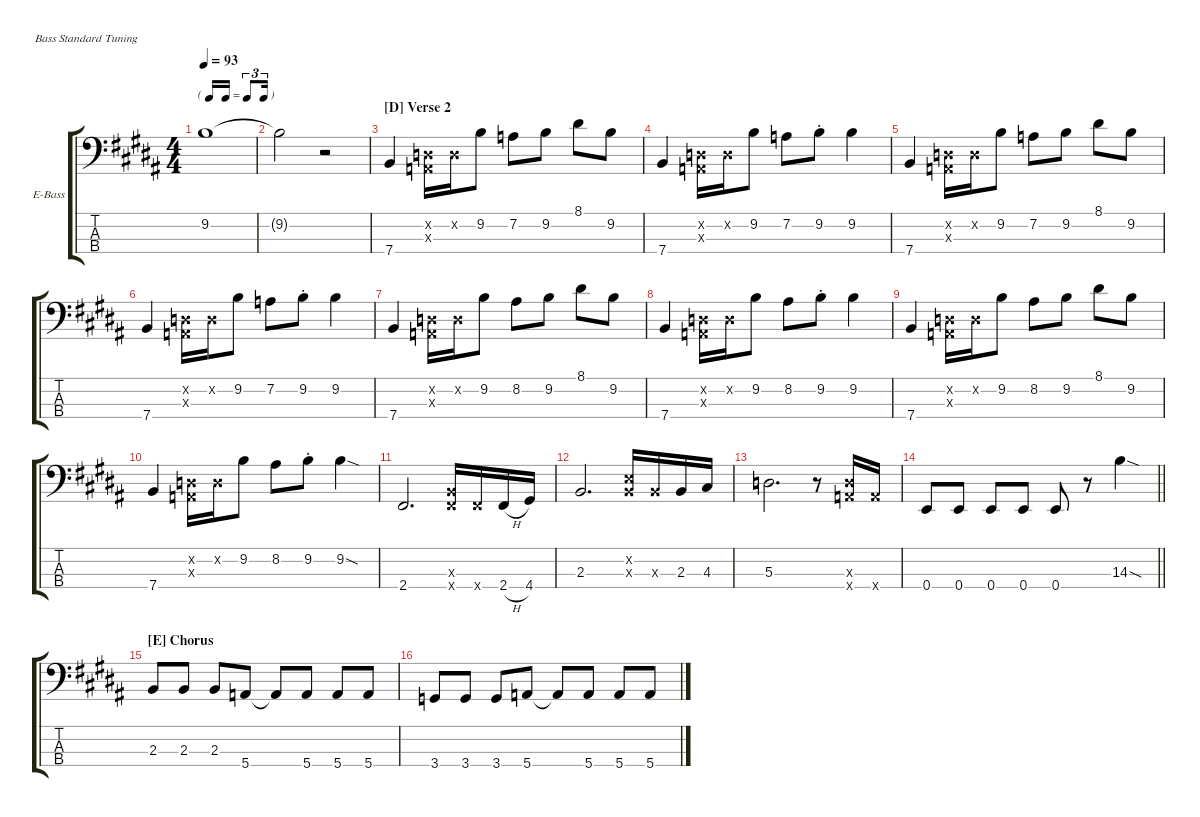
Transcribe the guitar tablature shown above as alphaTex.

\hideDynamics
\bracketExtendMode groupsimilarinstruments
\firstSystemTrackNameOrientation horizontal
\otherSystemsTrackNameOrientation horizontal
\track ("Bass" "E-Bass") {multiBarRest instrument electricbasspick}
\staff {score tabs}
\tuning (G2 D2 A1 E1)
\ts (4 4)
\tf triplet16th
\tempo 93
\clef f4
\ks b
9.2{acc forcenatural}.1{dy mf} |
9.2{t acc forcenatural}.2 r.2 |
\section ("D" "Verse 2")
7.4{acc forcenatural}.4{dy f} (0.3{x acc forcenatural} 0.2{x acc forcenatural}).16 0.2{x acc forcenatural}.16 9.2{acc forcenatural}.8 7.2{acc forcenatural}.8 9.2{acc forcenatural}.8 8.1{acc #}.8 9.2{acc forcenatural}.8 |
7.4{acc forcenatural}.4 (0.3{x acc forcenatural} 0.2{x acc forcenatural}).16 0.2{x acc forcenatural}.16 9.2{acc forcenatural}.8 7.2{acc forcenatural}.8 9.2{st acc forcenatural}.8 9.2{acc forcenatural}.4 |
7.4{acc forcenatural}.4 (0.3{x acc forcenatural} 0.2{x acc forcenatural}).16 0.2{x acc forcenatural}.16 9.2{acc forcenatural}.8 7.2{acc forcenatural}.8 9.2{acc forcenatural}.8 8.1{acc #}.8 9.2{acc forcenatural}.8 |
7.4{acc forcenatural}.4 (0.3{x acc forcenatural} 0.2{x acc forcenatural}).16 0.2{x acc forcenatural}.16 9.2{acc forcenatural}.8 7.2{acc forcenatural}.8 9.2{st acc forcenatural}.8 9.2{acc forcenatural}.4 |
7.4{acc forcenatural}.4 (0.3{x acc forcenatural} 0.2{x acc forcenatural}).16 0.2{x acc forcenatural}.16 9.2{acc forcenatural}.8 8.2{acc #}.8 9.2{acc forcenatural}.8 8.1{acc #}.8 9.2{acc forcenatural}.8 |
7.4{acc forcenatural}.4 (0.3{x acc forcenatural} 0.2{x acc forcenatural}).16 0.2{x acc forcenatural}.16 9.2{acc forcenatural}.8 8.2{acc #}.8 9.2{st acc forcenatural}.8 9.2{acc forcenatural}.4 |
7.4{acc forcenatural}.4 (0.3{x acc forcenatural} 0.2{x acc forcenatural}).16 0.2{x acc forcenatural}.16 9.2{acc forcenatural}.8 8.2{acc #}.8 9.2{acc forcenatural}.8 8.1{acc #}.8 9.2{acc forcenatural}.8 |
7.4{acc forcenatural}.4 (0.3{x acc forcenatural} 0.2{x acc forcenatural}).16 0.2{x acc forcenatural}.16 9.2{acc forcenatural}.8 8.2{acc #}.8 9.2{st acc forcenatural}.8 9.2{sod acc forcenatural}.4 |
2.4{acc #}.2{d} (2.4{x acc #} 2.3{x acc forcenatural}).16 2.4{x acc #}.16 2.4{h acc #}.16 4.4{acc #}.16 |
2.3{acc forcenatural}.2{d} (2.3{x acc forcenatural} 2.2{x acc forcenatural}).16 2.3{x acc forcenatural}.16 2.3{acc forcenatural}.16 4.3{acc #}.16 |
5.3{acc forcenatural}.2{d} r.8 (5.3{x acc forcenatural} 5.4{x acc forcenatural}).16 5.4{x acc forcenatural}.16 |
\barLineRight lightlight
0.4{acc forcenatural}.8 0.4{acc forcenatural}.8 0.4{acc forcenatural}.8 0.4{acc forcenatural}.8 0.4{acc forcenatural}.8 r.8 14.3{sod acc forcenatural}.4 |
\section ("E" "Chorus")
2.3{acc forcenatural}.8 2.3{acc forcenatural}.8 2.3{acc forcenatural}.8 5.4{acc forcenatural}.8 5.4{t acc forcenatural}.8 5.4{acc forcenatural}.8 5.4{acc forcenatural}.8 5.4{acc forcenatural}.8 |
3.4{acc forcenatural}.8 3.4{acc forcenatural}.8 3.4{acc forcenatural}.8 5.4{acc forcenatural}.8 5.4{t acc forcenatural}.8 5.4{acc forcenatural}.8 5.4{acc forcenatural}.8 5.4{acc forcenatural}.8
